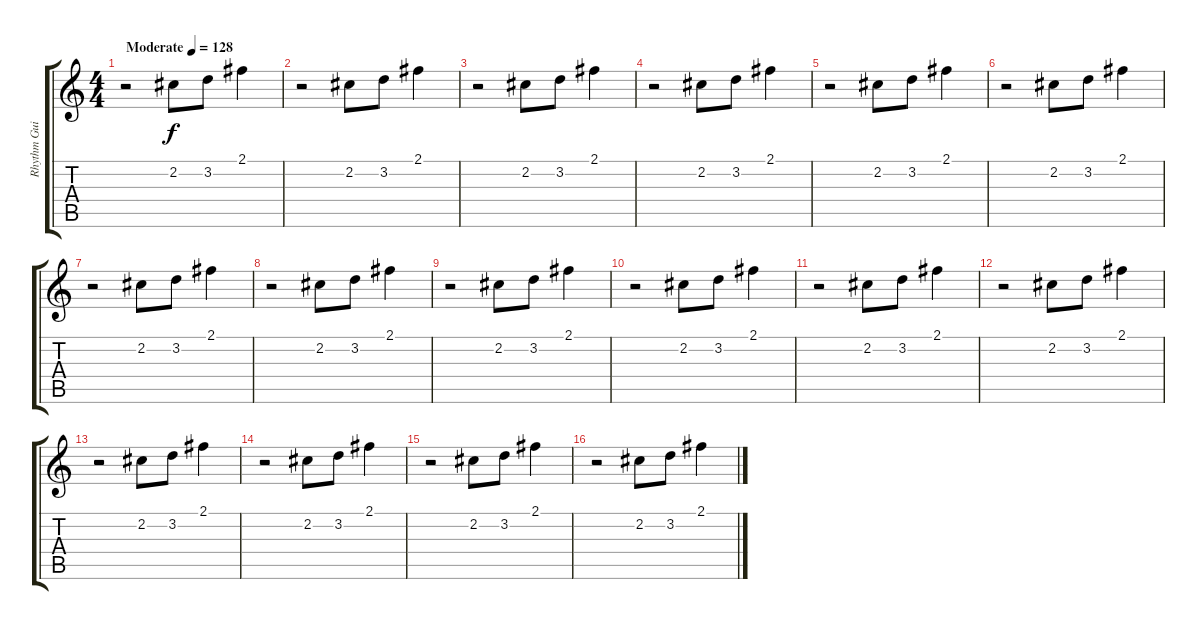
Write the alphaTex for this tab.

\track ("Rhythm Guitar 2" "Rhythm Gui") {instrument electricguitarmuted}
\staff {score tabs}
\tuning (E4 B3 G3 D3 A2 E2) {hide}
\ts (4 4)
\tempo (128 "Moderate")
\clef g2
\ks c
r.2{dy f instrument electricguitarmuted} 2.2.8 3.2.8 2.1.4 |
r.2 2.2.8 3.2.8 2.1.4 |
r.2 2.2.8 3.2.8 2.1.4 |
r.2 2.2.8 3.2.8 2.1.4 |
r.2 2.2.8 3.2.8 2.1.4 |
r.2 2.2.8 3.2.8 2.1.4 |
r.2 2.2.8 3.2.8 2.1.4 |
r.2 2.2.8 3.2.8 2.1.4 |
r.2 2.2.8 3.2.8 2.1.4 |
r.2 2.2.8 3.2.8 2.1.4 |
r.2 2.2.8 3.2.8 2.1.4 |
r.2 2.2.8 3.2.8 2.1.4 |
r.2 2.2.8 3.2.8 2.1.4 |
r.2 2.2.8 3.2.8 2.1.4 |
r.2 2.2.8 3.2.8 2.1.4 |
r.2 2.2.8 3.2.8 2.1.4
